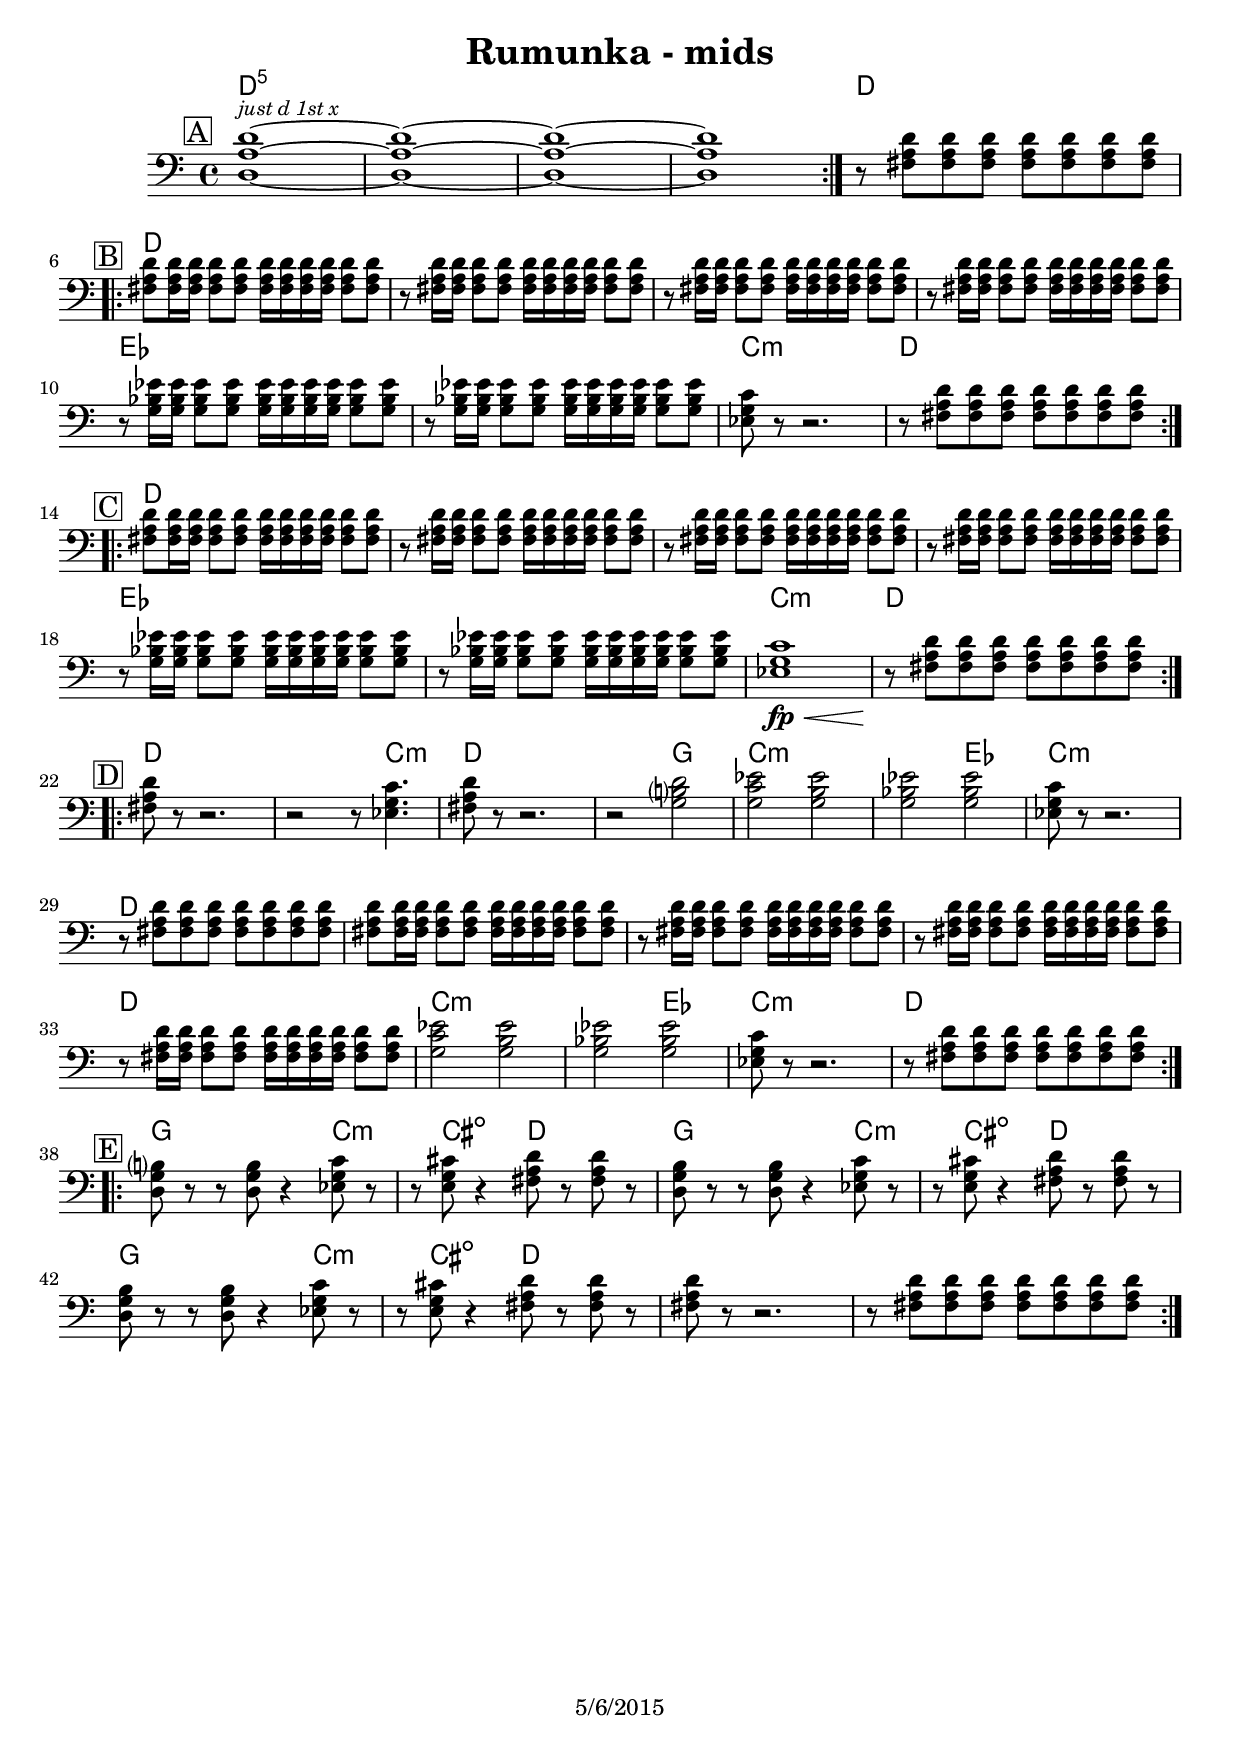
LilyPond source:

\version "2.16.2"

\header {
	title = "Rumunka - mids"
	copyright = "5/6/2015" %date of latest edits
}

slash = {
	\override NoteHead #'style = #'slash
	\override Stem #'transparent = ##t
}

noslash = {
	\revert NoteHead #'style
	\revert Stem #'transparent
}

test = { \relative c' { \tempo 4 = 80 \set Score.markFormatter = #format-mark-box-letters
	\repeat volta 2 {
	}
}
}

	
melody = { \relative c'' { \set Score.markFormatter = #format-mark-box-letters 


}
}

midbrass = { \relative c { \set Score.markFormatter = #format-mark-box-letters 
	\mark \markup { \box "A" }
	\repeat volta 2 {
	<d a' d>1~~~^\markup{\small \italic "just d 1st x" } | <d a' d>~~~ | <d a' d>~~~ | <d a' d> 
		}	
	r8 <fis a d> <fis a d> <fis a d> <fis a d> <fis a d> <fis a d> <fis a d> | \break

	\mark \markup { \box "B" }
	\repeat volta 2 {
	<fis a d> <fis a d>16 <fis a d> <fis a d>8 <fis a d> <fis a d>16 <fis a d> <fis a d> <fis a d> <fis a d>8 <fis a d> |
	r <fis a d>16 <fis a d> <fis a d>8 <fis a d> <fis a d>16 <fis a d> <fis a d> <fis a d> <fis a d>8 <fis a d> |
	r <fis a d>16 <fis a d> <fis a d>8 <fis a d> <fis a d>16 <fis a d> <fis a d> <fis a d> <fis a d>8 <fis a d> |
	r <fis a d>16 <fis a d> <fis a d>8 <fis a d> <fis a d>16 <fis a d> <fis a d> <fis a d> <fis a d>8 <fis a d> | \break
	r <g bes ees>16 <g bes ees> <g bes ees>8 <g bes ees> <g bes ees>16 <g bes ees> <g bes ees> <g bes ees> <g bes ees>8 <g bes ees> |
	r <g bes ees>16 <g bes ees> <g bes ees>8 <g bes ees> <g bes ees>16 <g bes ees> <g bes ees> <g bes ees> <g bes ees>8 <g bes ees> |
	<ees g c> r r2. |
	r8 <fis a d> <fis a d> <fis a d> <fis a d> <fis a d> <fis a d> <fis a d> |  \break
		}	

	\mark \markup { \box "C" }
	\repeat volta 2 {
	<fis a d> <fis a d>16 <fis a d> <fis a d>8 <fis a d> <fis a d>16 <fis a d> <fis a d> <fis a d> <fis a d>8 <fis a d> |
	r <fis a d>16 <fis a d> <fis a d>8 <fis a d> <fis a d>16 <fis a d> <fis a d> <fis a d> <fis a d>8 <fis a d> |
	r <fis a d>16 <fis a d> <fis a d>8 <fis a d> <fis a d>16 <fis a d> <fis a d> <fis a d> <fis a d>8 <fis a d> |
	r <fis a d>16 <fis a d> <fis a d>8 <fis a d> <fis a d>16 <fis a d> <fis a d> <fis a d> <fis a d>8 <fis a d> | \break
	r <g bes ees>16 <g bes ees> <g bes ees>8 <g bes ees> <g bes ees>16 <g bes ees> <g bes ees> <g bes ees> <g bes ees>8 <g bes ees> |
	r <g bes ees>16 <g bes ees> <g bes ees>8 <g bes ees> <g bes ees>16 <g bes ees> <g bes ees> <g bes ees> <g bes ees>8 <g bes ees> |
	<ees g c>1 \fp \< |
	r8 \! <fis a d> <fis a d> <fis a d> <fis a d> <fis a d> <fis a d> <fis a d> |  \break
		}	

	\mark \markup { \box "D" }
	\repeat volta 2 {
	<fis a d>8 r r2. |
	r2 r8 <ees g c>4. |
	<fis a d>8 r r2. |
	r2 <g b? d> |
	<g c ees> <g b ees> |
	<g bes ees> <g bes ees> |
	<ees g c>8 r r 2. |
	r8 <fis a d> <fis a d> <fis a d> <fis a d> <fis a d> <fis a d> <fis a d> | 
	<fis a d> <fis a d>16 <fis a d> <fis a d>8 <fis a d> <fis a d>16 <fis a d> <fis a d> <fis a d> <fis a d>8 <fis a d> |
	r <fis a d>16 <fis a d> <fis a d>8 <fis a d> <fis a d>16 <fis a d> <fis a d> <fis a d> <fis a d>8 <fis a d> |
	r <fis a d>16 <fis a d> <fis a d>8 <fis a d> <fis a d>16 <fis a d> <fis a d> <fis a d> <fis a d>8 <fis a d> |
	r <fis a d>16 <fis a d> <fis a d>8 <fis a d> <fis a d>16 <fis a d> <fis a d> <fis a d> <fis a d>8 <fis a d> |
	<g c ees>2 <g b ees> |
	<g bes ees> <g bes ees> |
	<ees g c>8 r r 2. |
	r8 <fis a d> <fis a d> <fis a d> <fis a d> <fis a d> <fis a d> <fis a d> | \break
		}	

	\mark \markup { \box "E" }
	\repeat volta 2 {
	<d g b?>8 r r <d g b> r4 <ees g c>8 r |
	r <e g cis> r4 <fis a d>8 r <fis a d> r |
	<d g b>8 r r <d g b> r4 <ees g c>8 r |
	r <e g cis> r4 <fis a d>8 r <fis a d> r |
	<d g b>8 r r <d g b> r4 <ees g c>8 r |
	r <e g cis> r4 <fis a d>8 r <fis a d> r |
	<fis a d> r r2. |
	r8 <fis a d> <fis a d> <fis a d> <fis a d> <fis a d> <fis a d> <fis a d> |
		}	

}
}

		
changes = { \chordmode { 

% A
d1:5 | d:5 | d:5 | d:5 |
d1 |

% B
d1 | d | d | d |
ees1 | ees | c:m | d |

% C
d1 | d | d | d |
ees1 | ees | c:m | d |

% D
d1 | d2 s8 c4.:m | d1 | d2 g |
c1:m | c2:m ees | c1:m | d |
d1 | d | d | d |
c1:m | c2:m ees | c1:m | d | 

% E
g2. c4:m | s8 cis4.:dim d2 |
g2. c4:m | s8 cis4.:dim d2 |
g2. c4:m | s8 cis4.:dim d2 |
d1 | d |
}
}

%{
\book {
	\score { 
	  <<
	    \new ChordNames {
		\set chordChanges = ##t
		\changes
	    }
	    \new Staff { \clef treble
		\melody
	    }
	    \new Staff { \clef bass 
		\midbrass
	    }
	  >>
	}
}
%}
\book {
	\score { 
	  <<
	    \new ChordNames {
		\set chordChanges = ##t
		\changes
	    }
	    \new Staff { \clef bass 
		\midbrass
	    }
	  >>
	}
}
%{
\book {
	\score {
	  <<
		\new Staff {
		  \set Staff.midiInstrument = #"trumpet" \unfoldRepeats
			\melody
		}
		\new Staff {
		  \set Staff.midiInstrument = #"trumpet" \unfoldRepeats
			\midbrass
		}
	  >>
		\midi { }
	}
}
\book {
	\score {
	  <<
		\new Staff {
		  \set Staff.midiInstrument = #"trumpet" \unfoldRepeats
			\test
		}
	  >>
		\midi { }
	}
}
%}
